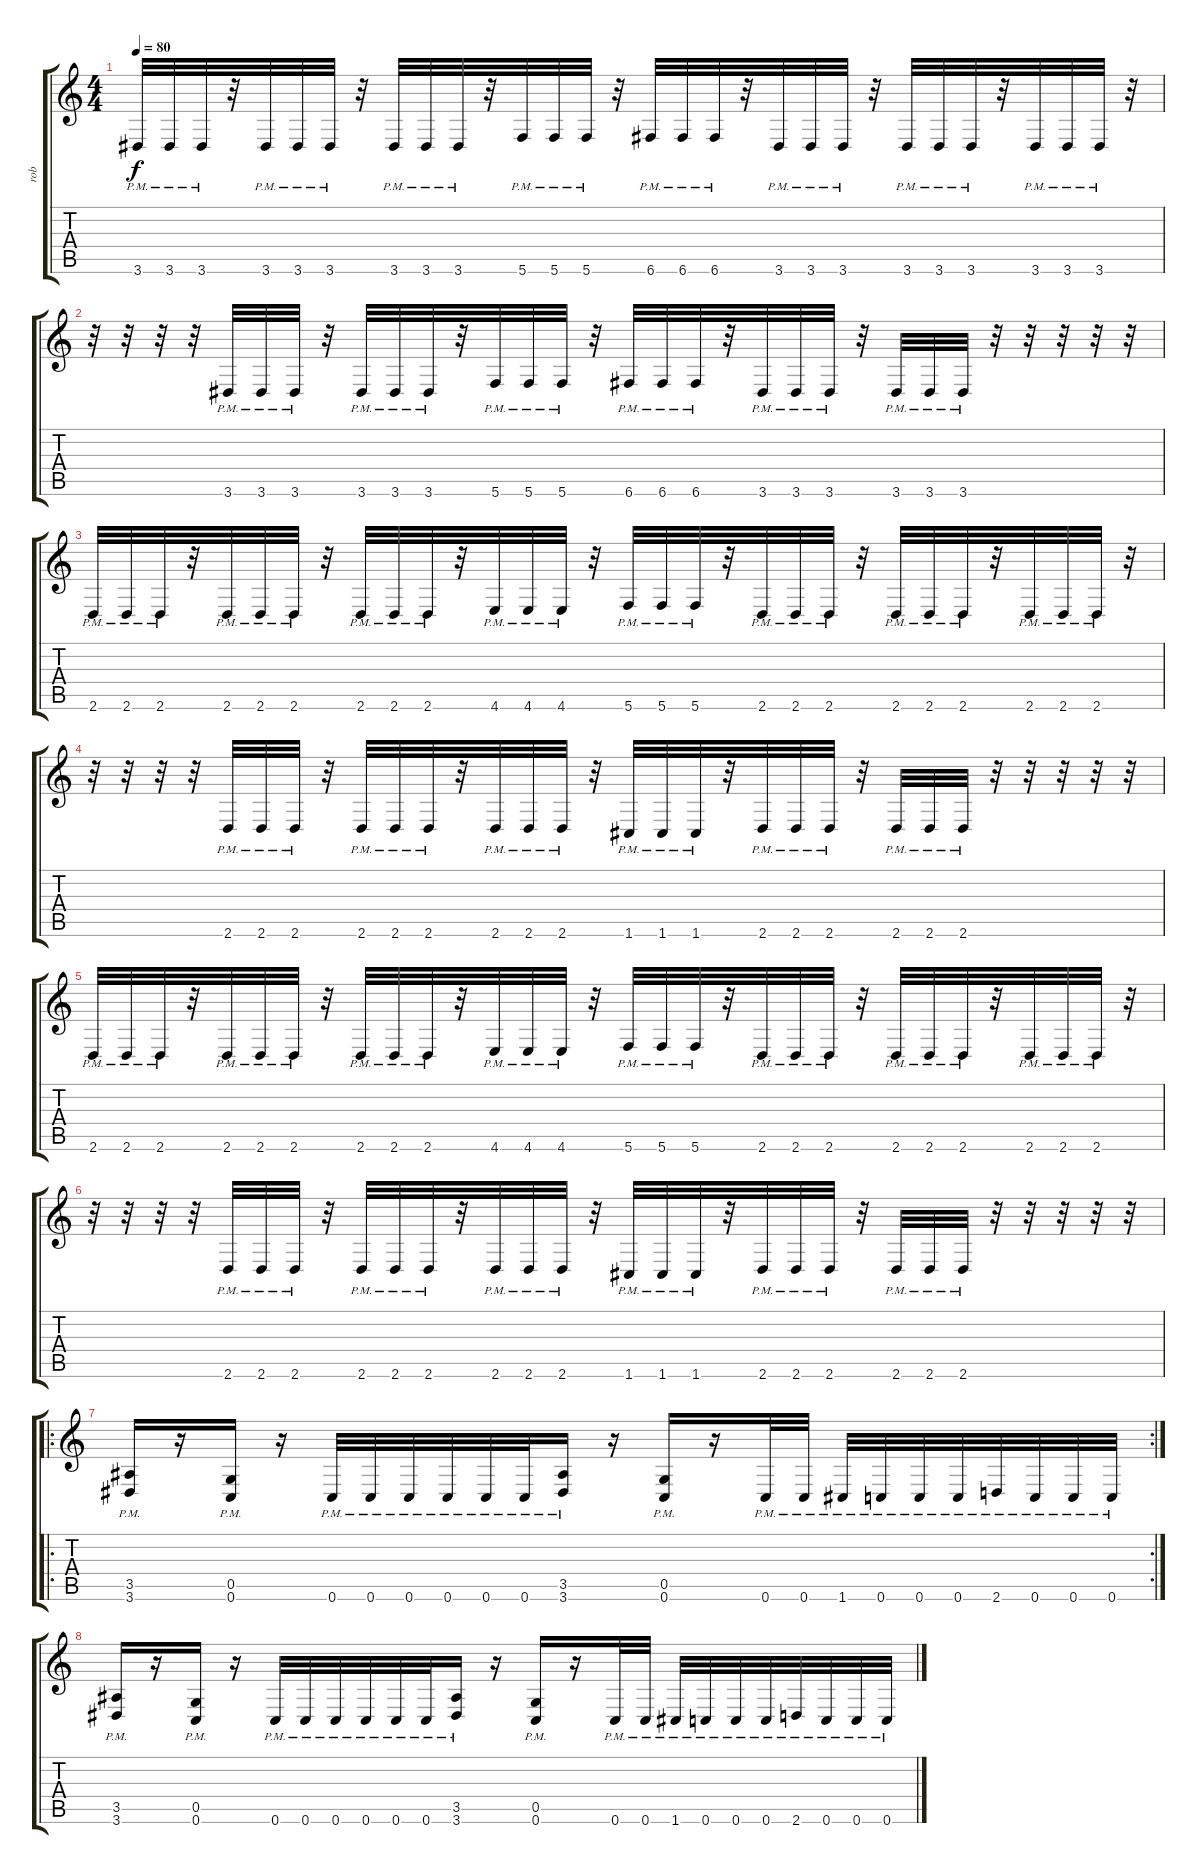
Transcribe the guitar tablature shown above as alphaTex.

\track ("rob" "rob") {instrument distortionguitar}
\staff {score tabs}
\tuning (D4 A3 F3 C3 G2 C2) {hide}
\ts (4 4)
\tempo 80
\clef g2
\ks c
3.6{pm}.32{dy f} 3.6{pm}.32 3.6{pm}.32 r.32 3.6{pm}.32 3.6{pm}.32 3.6{pm}.32 r.32 3.6{pm}.32 3.6{pm}.32 3.6{pm}.32 r.32 5.6{pm}.32 5.6{pm}.32 5.6{pm}.32 r.32 6.6{pm}.32 6.6{pm}.32 6.6{pm}.32 r.32 3.6{pm}.32 3.6{pm}.32 3.6{pm}.32 r.32 3.6{pm}.32 3.6{pm}.32 3.6{pm}.32 r.32 3.6{pm}.32 3.6{pm}.32 3.6{pm}.32 r.32 |
r.32 r.32 r.32 r.32 3.6{pm}.32 3.6{pm}.32 3.6{pm}.32 r.32 3.6{pm}.32 3.6{pm}.32 3.6{pm}.32 r.32 5.6{pm}.32 5.6{pm}.32 5.6{pm}.32 r.32 6.6{pm}.32 6.6{pm}.32 6.6{pm}.32 r.32 3.6{pm}.32 3.6{pm}.32 3.6{pm}.32 r.32 3.6{pm}.32 3.6{pm}.32 3.6{pm}.32 r.32 r.32 r.32 r.32 r.32 |
2.6{pm}.32 2.6{pm}.32 2.6{pm}.32 r.32 2.6{pm}.32 2.6{pm}.32 2.6{pm}.32 r.32 2.6{pm}.32 2.6{pm}.32 2.6{pm}.32 r.32 4.6{pm}.32 4.6{pm}.32 4.6{pm}.32 r.32 5.6{pm}.32 5.6{pm}.32 5.6{pm}.32 r.32 2.6{pm}.32 2.6{pm}.32 2.6{pm}.32 r.32 2.6{pm}.32 2.6{pm}.32 2.6{pm}.32 r.32 2.6{pm}.32 2.6{pm}.32 2.6{pm}.32 r.32 |
r.32 r.32 r.32 r.32 2.6{pm}.32 2.6{pm}.32 2.6{pm}.32 r.32 2.6{pm}.32 2.6{pm}.32 2.6{pm}.32 r.32 2.6{pm}.32 2.6{pm}.32 2.6{pm}.32 r.32 1.6{pm}.32 1.6{pm}.32 1.6{pm}.32 r.32 2.6{pm}.32 2.6{pm}.32 2.6{pm}.32 r.32 2.6{pm}.32 2.6{pm}.32 2.6{pm}.32 r.32 r.32 r.32 r.32 r.32 |
2.6{pm}.32 2.6{pm}.32 2.6{pm}.32 r.32 2.6{pm}.32 2.6{pm}.32 2.6{pm}.32 r.32 2.6{pm}.32 2.6{pm}.32 2.6{pm}.32 r.32 4.6{pm}.32 4.6{pm}.32 4.6{pm}.32 r.32 5.6{pm}.32 5.6{pm}.32 5.6{pm}.32 r.32 2.6{pm}.32 2.6{pm}.32 2.6{pm}.32 r.32 2.6{pm}.32 2.6{pm}.32 2.6{pm}.32 r.32 2.6{pm}.32 2.6{pm}.32 2.6{pm}.32 r.32 |
r.32 r.32 r.32 r.32 2.6{pm}.32 2.6{pm}.32 2.6{pm}.32 r.32 2.6{pm}.32 2.6{pm}.32 2.6{pm}.32 r.32 2.6{pm}.32 2.6{pm}.32 2.6{pm}.32 r.32 1.6{pm}.32 1.6{pm}.32 1.6{pm}.32 r.32 2.6{pm}.32 2.6{pm}.32 2.6{pm}.32 r.32 2.6{pm}.32 2.6{pm}.32 2.6{pm}.32 r.32 r.32 r.32 r.32 r.32 |
\ro
\rc 2
(3.5{pm} 3.6{pm}).16 r.16 (0.5{pm} 0.6{pm}).16 r.16 0.6{pm}.32 0.6{pm}.32 0.6{pm}.32 0.6{pm}.32 0.6{pm}.32 0.6{pm}.32 (3.5{pm} 3.6{pm}).16 r.16 (0.5{pm} 0.6{pm}).16 r.16 0.6{pm}.32 0.6{pm}.32 1.6{pm}.32 0.6{pm}.32 0.6{pm}.32 0.6{pm}.32 2.6{pm}.32 0.6{pm}.32 0.6{pm}.32 0.6{pm}.32 |
(3.5{pm} 3.6{pm}).16 r.16 (0.5{pm} 0.6{pm}).16 r.16 0.6{pm}.32 0.6{pm}.32 0.6{pm}.32 0.6{pm}.32 0.6{pm}.32 0.6{pm}.32 (3.5{pm} 3.6{pm}).16 r.16 (0.5{pm} 0.6{pm}).16 r.16 0.6{pm}.32 0.6{pm}.32 1.6{pm}.32 0.6{pm}.32 0.6{pm}.32 0.6{pm}.32 2.6{pm}.32 0.6{pm}.32 0.6{pm}.32 0.6{pm}.32
